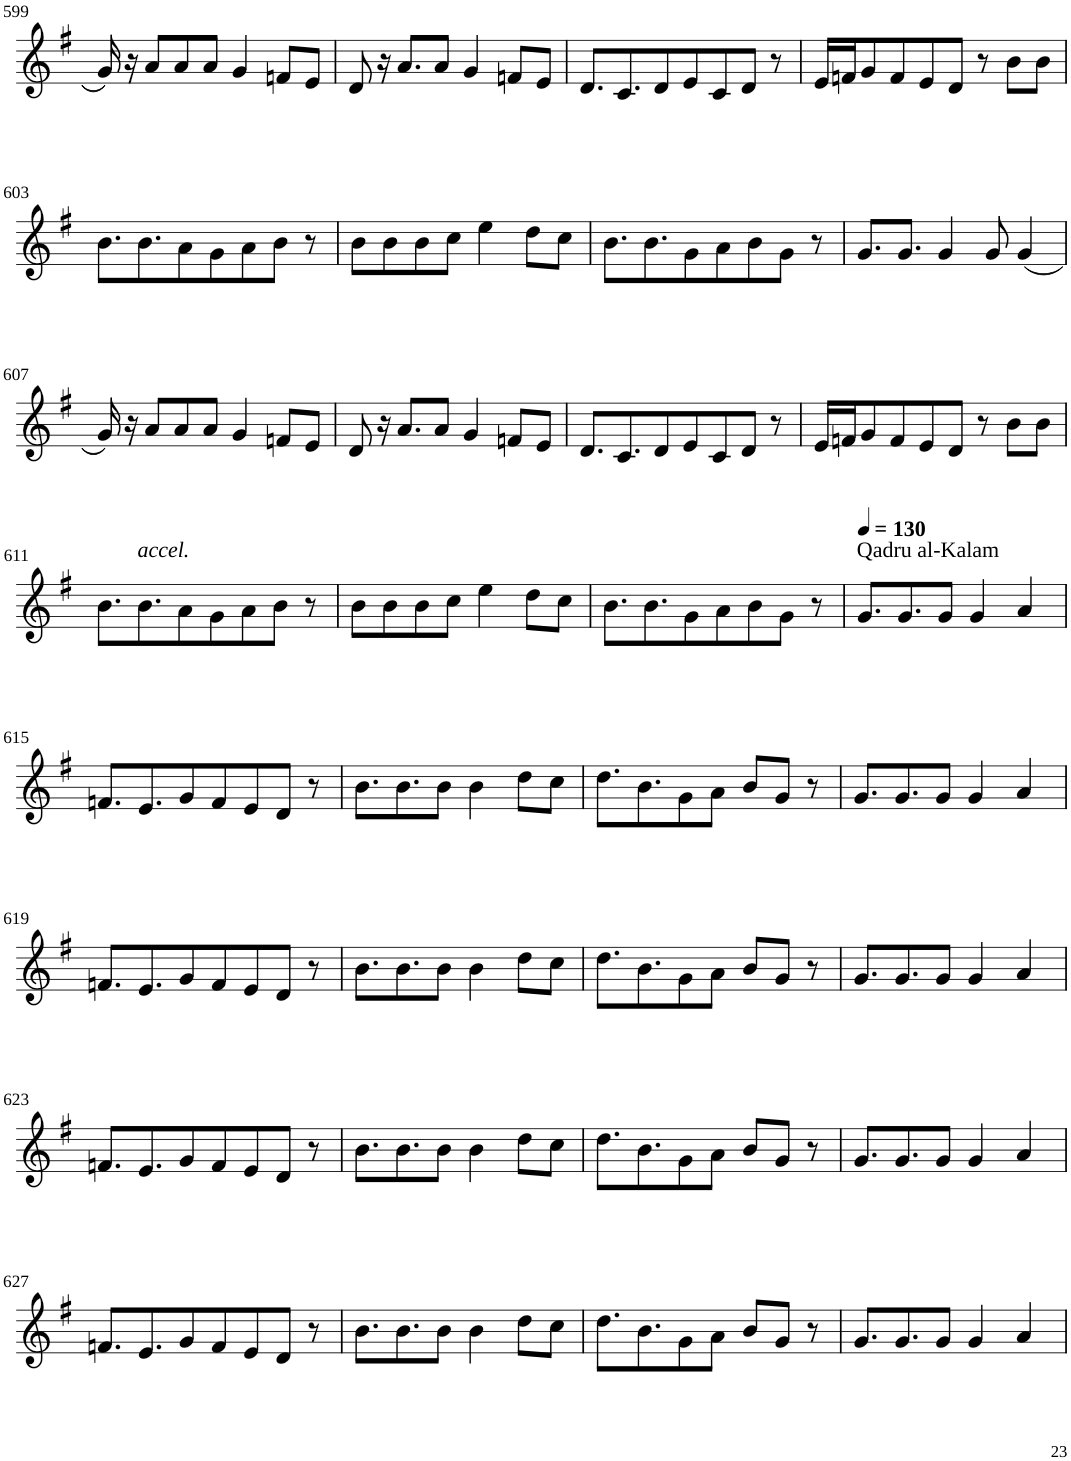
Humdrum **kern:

**kern
*part1
*staff1
*I"Violin
!!LO:PB:g=z
*clefG2
*k[f#]
*G:
*M8/8
=599
16g/
16r
8a/L
8a/
8a/J
4g/
8fn/L
8e/J
=600
8d/
16r
8.a/L
8a/J
4g/
8fn/L
8e/J
=601
8.d/L
8.c/
8d/
8e/
8c/
8d/J
8r
=602
16e/LL
16fn/J
8g/
8f/
8e/
8d/J
8r
8b\L
8b\J
!!LO:LB:g=z
=603
8.b\L
8.b\
8a\
8g\
8a\
8b\J
8r
=604
8b\L
8b\
8b\
8cc\J
4ee\
8dd\L
8cc\J
=605
8.b\L
8.b\
8g\
8a\
8b\
8g\J
8r
=606
8.g/L
8.g/J
4g/
8g/
(4g/
!!LO:LB:g=z
=607
16g/)
16r
8a/L
8a/
8a/J
4g/
8fn/L
8e/J
=608
8d/
16r
8.a/L
8a/J
4g/
8fn/L
8e/J
=609
8.d/L
8.c/
8d/
8e/
8c/
8d/J
8r
=610
16e/LL
16fn/J
8g/
8f/
8e/
8d/J
8r
8b\L
8b\J
!!LO:LB:g=z
=611
8.b\L
!LO:TX:a:i:t=accel.
8.b\
8a\
8g\
8a\
8b\J
8r
=612
8b\L
8b\
8b\
8cc\J
4ee\
8dd\L
8cc\J
=613
8.b\L
8.b\
8g\
8a\
8b\
8g\J
8r
=614
*MM130
!LO:TX:a:t=Qadru al-Kalam
8.g/L
8.g/
8g/J
4g/
4a/
!!LO:LB:g=z
=615
8.fn/L
8.e/
8g/
8f/
8e/
8d/J
8r
=616
8.b\L
8.b\
8b\J
4b\
8dd\L
8cc\J
=617
8.dd\L
8.b\
8g\
8a\J
8b/L
8g/J
8r
=618
8.g/L
8.g/
8g/J
4g/
4a/
!!LO:LB:g=z
=619
8.fn/L
8.e/
8g/
8f/
8e/
8d/J
8r
=620
8.b\L
8.b\
8b\J
4b\
8dd\L
8cc\J
=621
8.dd\L
8.b\
8g\
8a\J
8b/L
8g/J
8r
=622
8.g/L
8.g/
8g/J
4g/
4a/
!!LO:LB:g=z
=623
8.fn/L
8.e/
8g/
8f/
8e/
8d/J
8r
=624
8.b\L
8.b\
8b\J
4b\
8dd\L
8cc\J
=625
8.dd\L
8.b\
8g\
8a\J
8b/L
8g/J
8r
=626
8.g/L
8.g/
8g/J
4g/
4a/
!!LO:LB:g=z
=627
8.fn/L
8.e/
8g/
8f/
8e/
8d/J
8r
=628
8.b\L
8.b\
8b\J
4b\
8dd\L
8cc\J
=629
8.dd\L
8.b\
8g\
8a\J
8b/L
8g/J
8r
=630
8.g/L
8.g/
8g/J
4g/
4a/
=
*-
